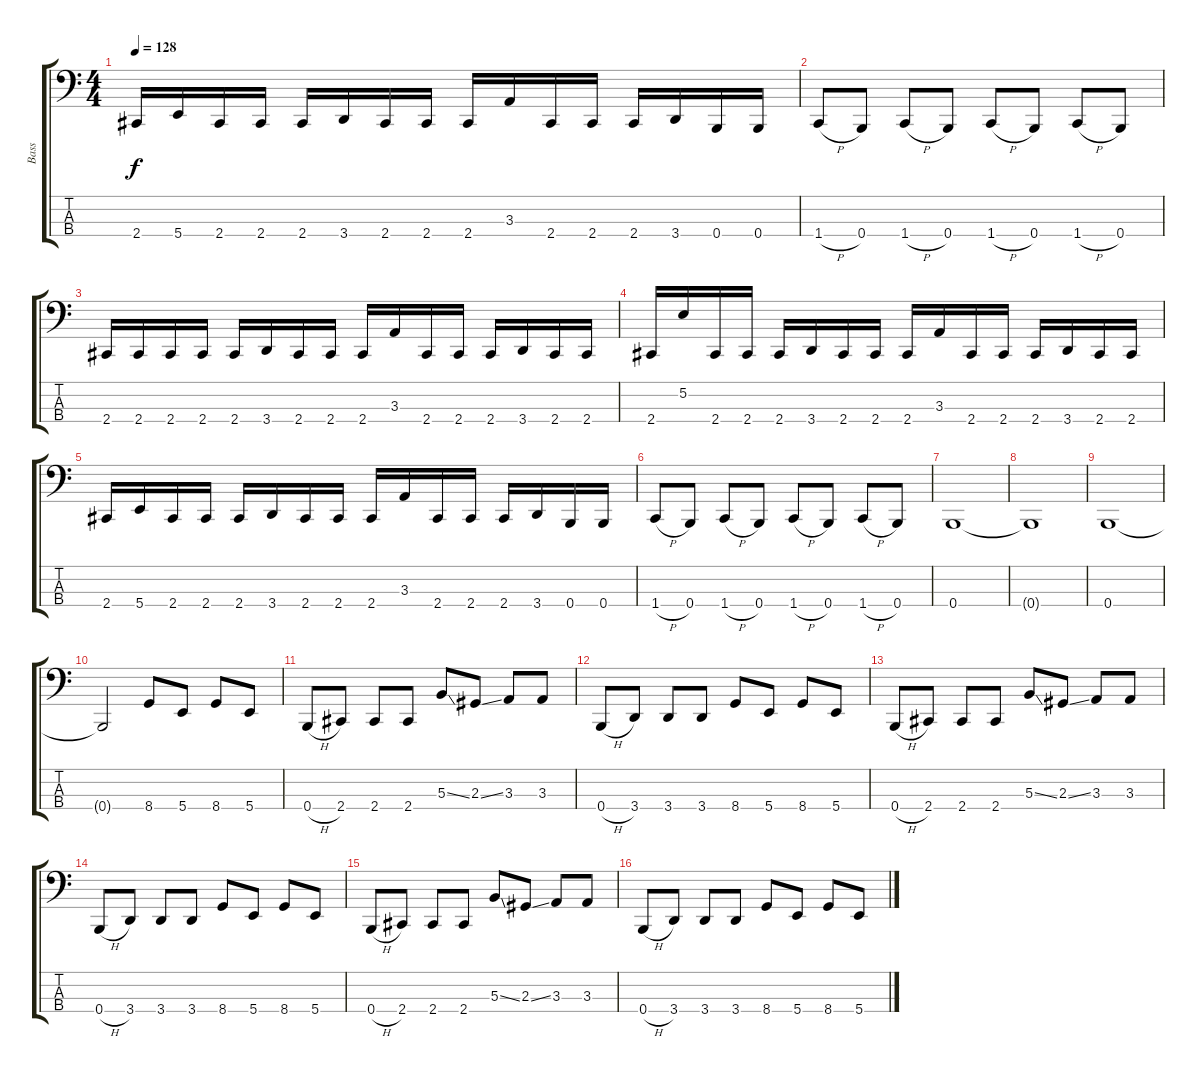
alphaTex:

\track ("Bass" "Bass") {instrument electricbasspick}
\staff {score tabs}
\tuning (E2 B1 Gb1 B0) {hide}
\ts (4 4)
\tempo 128
\clef f4
\ks c
2.4.16{dy f} 5.4.16 2.4.16 2.4.16 2.4.16 3.4.16 2.4.16 2.4.16 2.4.16 3.3.16 2.4.16 2.4.16 2.4.16 3.4.16 0.4.16 0.4.16 |
1.4{h}.8 0.4.8 1.4{h}.8 0.4.8 1.4{h}.8 0.4.8 1.4{h}.8 0.4.8 |
2.4.16 2.4.16 2.4.16 2.4.16 2.4.16 3.4.16 2.4.16 2.4.16 2.4.16 3.3.16 2.4.16 2.4.16 2.4.16 3.4.16 2.4.16 2.4.16 |
2.4.16 5.2.16 2.4.16 2.4.16 2.4.16 3.4.16 2.4.16 2.4.16 2.4.16 3.3.16 2.4.16 2.4.16 2.4.16 3.4.16 2.4.16 2.4.16 |
2.4.16 5.4.16 2.4.16 2.4.16 2.4.16 3.4.16 2.4.16 2.4.16 2.4.16 3.3.16 2.4.16 2.4.16 2.4.16 3.4.16 0.4.16 0.4.16 |
1.4{h}.8 0.4.8 1.4{h}.8 0.4.8 1.4{h}.8 0.4.8 1.4{h}.8 0.4.8 |
0.4.1 |
0.4{t}.1 |
0.4.1 |
0.4{t}.2 8.4.8 5.4.8 8.4.8 5.4.8 |
0.4{h}.8 2.4.8 2.4.8 2.4.8 5.3{ss}.8 2.3{ss}.8 3.3.8 3.3.8 |
0.4{h}.8 3.4.8 3.4.8 3.4.8 8.4.8 5.4.8 8.4.8 5.4.8 |
0.4{h}.8 2.4.8 2.4.8 2.4.8 5.3{ss}.8 2.3{ss}.8 3.3.8 3.3.8 |
0.4{h}.8 3.4.8 3.4.8 3.4.8 8.4.8 5.4.8 8.4.8 5.4.8 |
0.4{h}.8 2.4.8 2.4.8 2.4.8 5.3{ss}.8 2.3{ss}.8 3.3.8 3.3.8 |
0.4{h}.8 3.4.8 3.4.8 3.4.8 8.4.8 5.4.8 8.4.8 5.4.8
